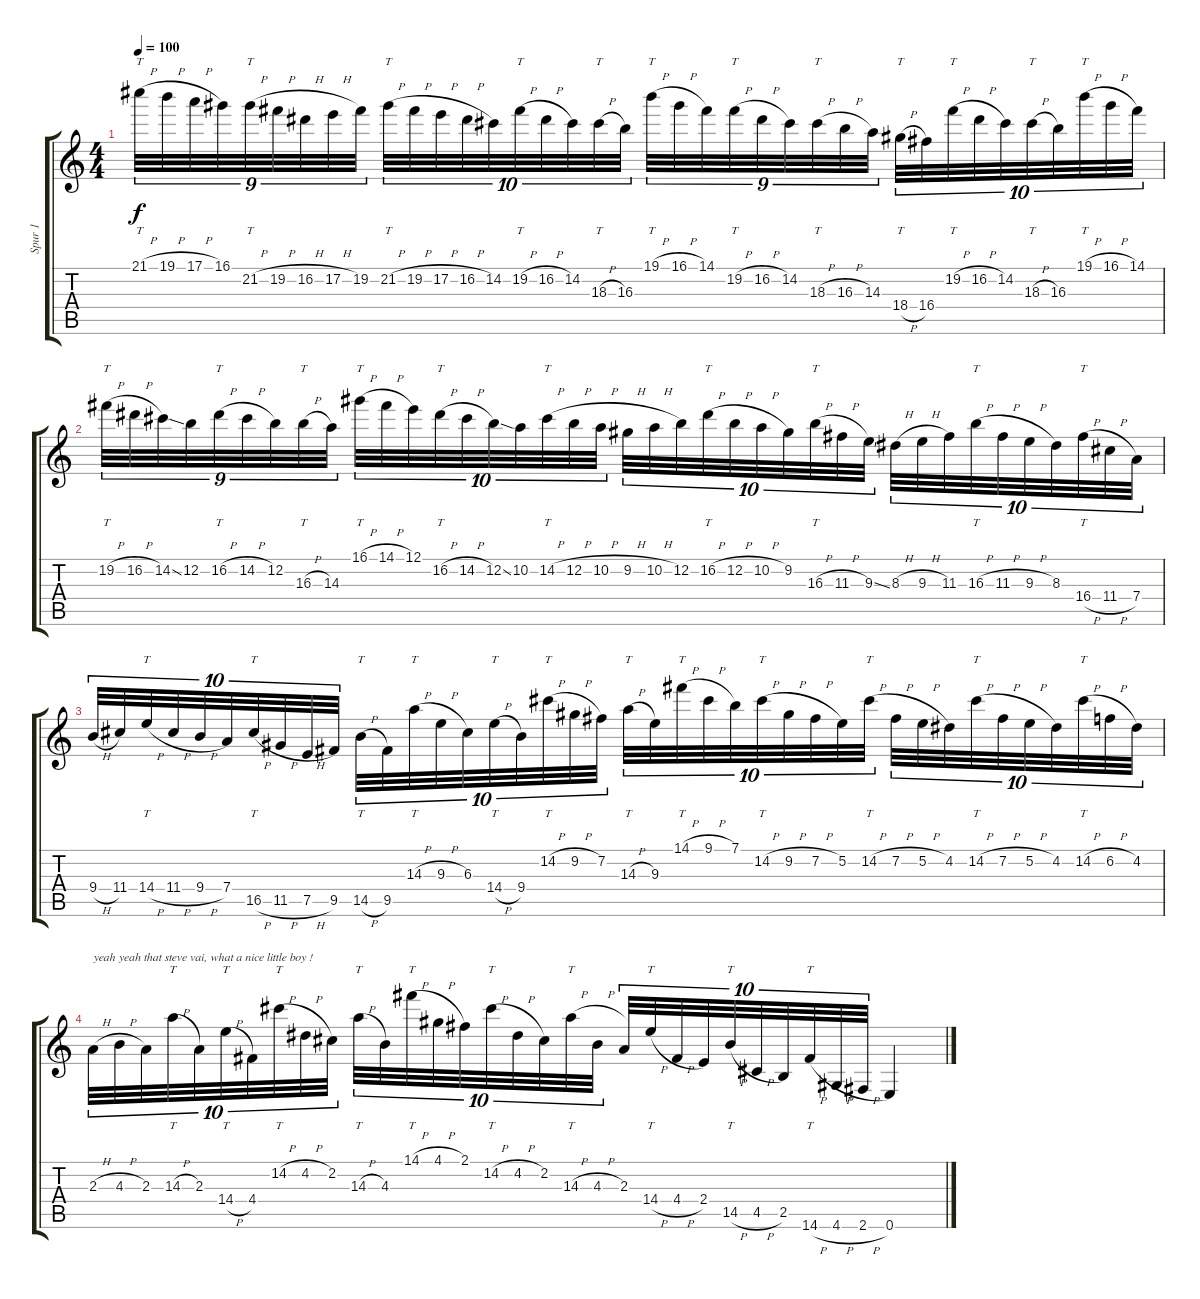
\track ("Spur 1" "Spur 1") {instrument overdrivenguitar}
\staff {score tabs}
\tuning (E4 B3 G3 D3 A2 E2) {hide}
\ts (4 4)
\tempo 100
\clef g2
\ks c
21.1{h}.32{tt tu (9 8) dy f} 19.1{h}.32{tu (9 8)} 17.1{h}.32{tu (9 8)} 16.1.32{tu (9 8)} 21.2{h}.32{tt tu (9 8)} 19.2{h}.32{tu (9 8)} 16.2{h}.32{tu (9 8)} 17.2{h}.32{tu (9 8)} 19.2.32{tu (9 8)} 21.2{h}.32{tt tu (10 8)} 19.2{h}.32{tu (10 8)} 17.2{h}.32{tu (10 8)} 16.2{h}.32{tu (10 8)} 14.2.32{tu (10 8)} 19.2{h}.32{tt tu (10 8)} 16.2{h}.32{tu (10 8)} 14.2.32{tu (10 8)} 18.3{h}.32{tt tu (10 8)} 16.3.32{tu (10 8)} 19.1{h}.32{tt tu (9 8)} 16.1{h}.32{tu (9 8)} 14.1.32{tu (9 8)} 19.2{h}.32{tt tu (9 8)} 16.2{h}.32{tu (9 8)} 14.2.32{tu (9 8)} 18.3{h}.32{tt tu (9 8)} 16.3{h}.32{tu (9 8)} 14.3.32{tu (9 8)} 18.4{h}.32{tt tu (10 8)} 16.4.32{tu (10 8)} 19.2{h}.32{tt tu (10 8)} 16.2{h}.32{tu (10 8)} 14.2.32{tu (10 8)} 18.3{h}.32{tt tu (10 8)} 16.3.32{tu (10 8)} 19.1{h}.32{tt tu (10 8)} 16.1{h}.32{tu (10 8)} 14.1.32{tu (10 8)} |
19.2{h}.32{tt tu (9 8)} 16.2{h}.32{tu (9 8)} 14.2{ss}.32{tu (9 8)} 12.2.32{tu (9 8)} 16.2{h}.32{tt tu (9 8)} 14.2{h}.32{tu (9 8)} 12.2.32{tu (9 8)} 16.3{h}.32{tt tu (9 8)} 14.3.32{tu (9 8)} 16.1{h}.32{tt tu (10 8)} 14.1{h}.32{tu (10 8)} 12.1.32{tu (10 8)} 16.2{h}.32{tt tu (10 8)} 14.2{h}.32{tu (10 8)} 12.2{ss}.32{tu (10 8)} 10.2.32{tu (10 8)} 14.2{h}.32{tt tu (10 8)} 12.2{h}.32{tu (10 8)} 10.2{h}.32{tu (10 8)} 9.2{h}.32{tu (10 8)} 10.2{h}.32{tu (10 8)} 12.2.32{tu (10 8)} 16.2{h}.32{tt tu (10 8)} 12.2{h}.32{tu (10 8)} 10.2{h}.32{tu (10 8)} 9.2.32{tu (10 8)} 16.3{h}.32{tt tu (10 8)} 11.3{h}.32{tu (10 8)} 9.3{ss}.32{tu (10 8)} 8.3{h}.32{tu (10 8)} 9.3{h}.32{tu (10 8)} 11.3.32{tu (10 8)} 16.3{h}.32{tt tu (10 8)} 11.3{h}.32{tu (10 8)} 9.3{h}.32{tu (10 8)} 8.3.32{tu (10 8)} 16.4{h}.32{tt tu (10 8)} 11.4{h}.32{tu (10 8)} 7.4.32{tu (10 8)} |
9.4{h}.32{tu (10 8)} 11.4.32{tu (10 8)} 14.4{h}.32{tt tu (10 8)} 11.4{h}.32{tu (10 8)} 9.4{h}.32{tu (10 8)} 7.4.32{tu (10 8)} 16.5{h}.32{tt tu (10 8)} 11.5{h}.32{tu (10 8)} 7.5{h}.32{tu (10 8)} 9.5.32{tu (10 8)} 14.5{h}.32{tt tu (10 8)} 9.5.32{tu (10 8)} 14.3{h}.32{tt tu (10 8)} 9.3{h}.32{tu (10 8)} 6.3.32{tu (10 8)} 14.4{h}.32{tt tu (10 8)} 9.4.32{tu (10 8)} 14.2{h}.32{tt tu (10 8)} 9.2{h}.32{tu (10 8)} 7.2.32{tu (10 8)} 14.3{h}.32{tt tu (10 8)} 9.3.32{tu (10 8)} 14.1{h}.32{tt tu (10 8)} 9.1{h}.32{tu (10 8)} 7.1.32{tu (10 8)} 14.2{h}.32{tt tu (10 8)} 9.2{h}.32{tu (10 8)} 7.2{h}.32{tu (10 8)} 5.2.32{tu (10 8)} 14.2{h}.32{tt tu (10 8)} 7.2{h}.32{tu (10 8)} 5.2{h}.32{tu (10 8)} 4.2.32{tu (10 8)} 14.2{h}.32{tt tu (10 8)} 7.2{h}.32{tu (10 8)} 5.2{h}.32{tu (10 8)} 4.2.32{tu (10 8)} 14.2{h}.32{tt tu (10 8)} 6.2{h}.32{tu (10 8)} 4.2.32{tu (10 8)} |
2.3{h}.32{tu (10 8) txt "yeah yeah that steve vai, what a nice little boy !"} 4.3{h}.32{tu (10 8)} 2.3.32{tu (10 8)} 14.3{h}.32{tt tu (10 8)} 2.3.32{tu (10 8)} 14.4{h}.32{tt tu (10 8)} 4.4.32{tu (10 8)} 14.2{h}.32{tt tu (10 8)} 4.2{h}.32{tu (10 8)} 2.2.32{tu (10 8)} 14.3{h}.32{tt tu (10 8)} 4.3.32{tu (10 8)} 14.1{h}.32{tt tu (10 8)} 4.1{h}.32{tu (10 8)} 2.1.32{tu (10 8)} 14.2{h}.32{tt tu (10 8)} 4.2{h}.32{tu (10 8)} 2.2.32{tu (10 8)} 14.3{h}.32{tt tu (10 8)} 4.3{h}.32{tu (10 8)} 2.3.32{tu (10 8)} 14.4{h}.32{tt tu (10 8)} 4.4{h}.32{tu (10 8)} 2.4.32{tu (10 8)} 14.5{h}.32{tt tu (10 8)} 4.5{h}.32{tu (10 8)} 2.5.32{tu (10 8)} 14.6{h}.32{tt tu (10 8)} 4.6{h}.32{tu (10 8)} 2.6{h}.32{tu (10 8)} 0.6.4
